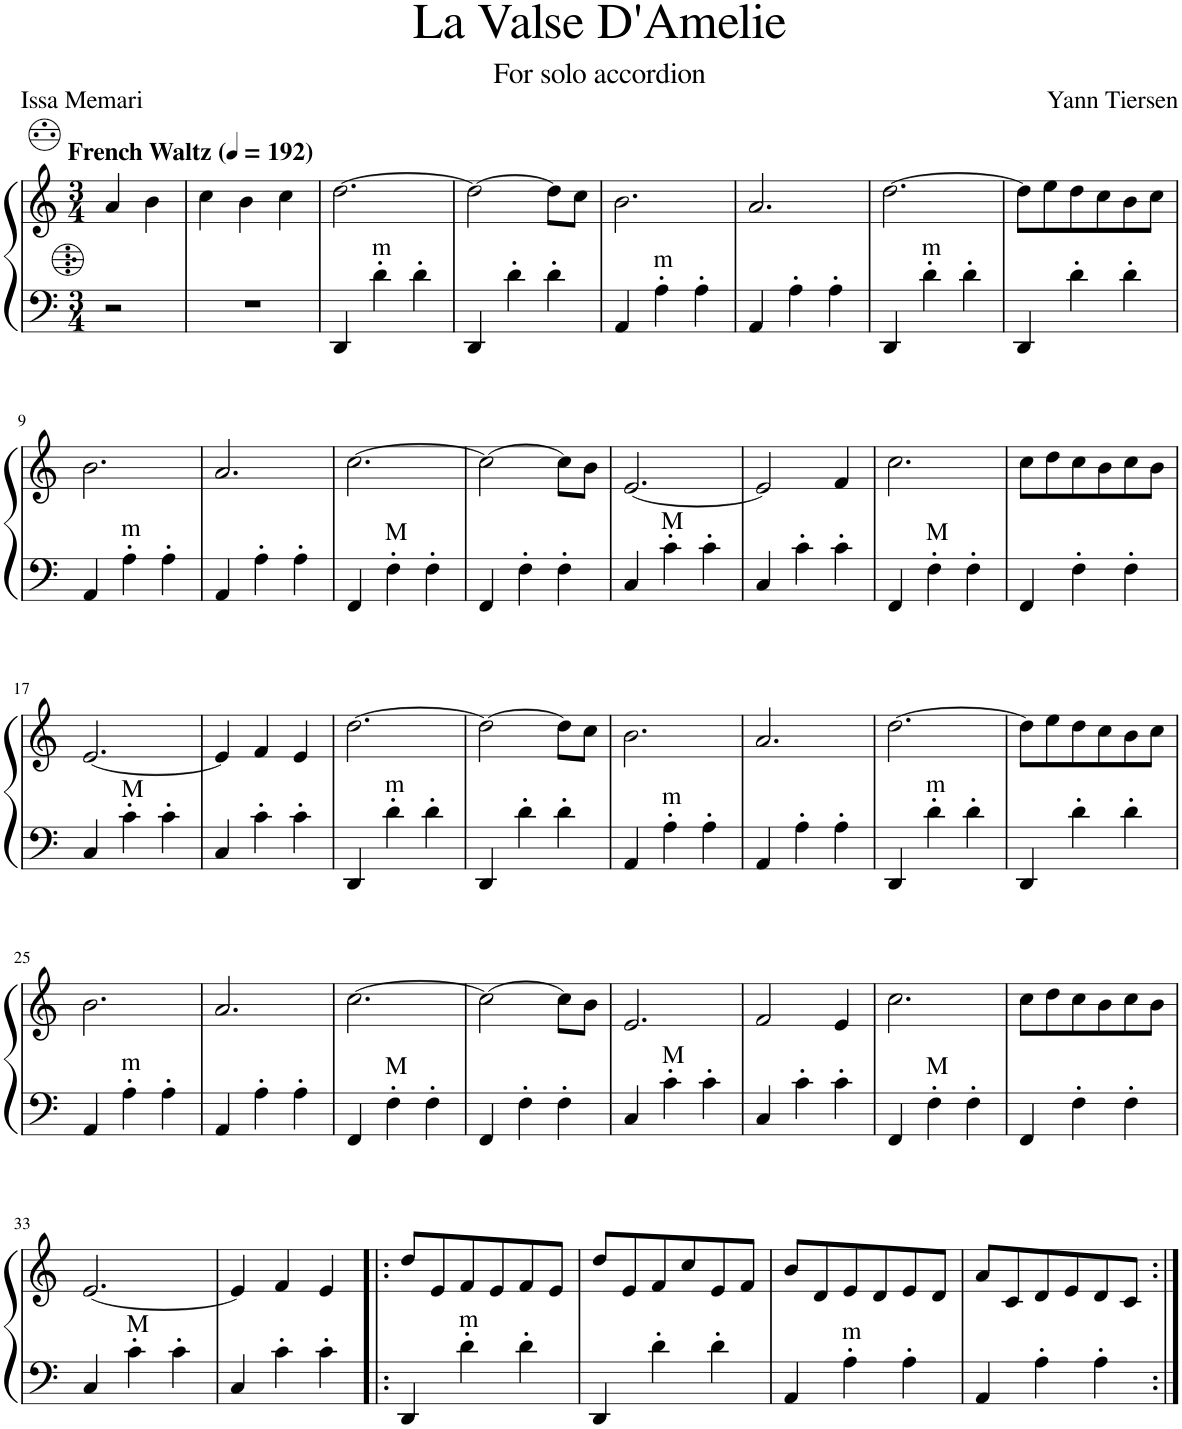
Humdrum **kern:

**kern	**kern	**harte
*part1	*part1	*part1
*staff2	*staff1	*
*I"Accordion	*	*
*I'Acc.	*	*
*clefF4	*clefG2	*
*k[]	*k[]	*
*M3/4	*M3/4	*
*MM192	*MM192	*
=1	=1	=1
!	!LO:TX:a:B:t=French Waltz	!
2r	4a/	.
.	4b\	.
=2	=2	=2
2.r	4cc\	.
.	4b\	.
.	4cc\	.
=3	=3	=3
*	*^	*
4DD/	[2.dd\	4ryy	.
!	!	!	!LO:H:kt=m
4d'\	.	2ryy	N
4d'\	.	.	.
*	*v	*v	*
=4	=4	=4
4DD/	2dd\_	.
4d'\	.	.
4d'\	8dd\L]	.
.	8cc\J	.
=5	=5	=5
*	*^	*
4AA/	2.b\	4ryy	.
!	!	!	!LO:H:kt=m
4A'\	.	2ryy	N
4A'\	.	.	.
*	*v	*v	*
=6	=6	=6
4AA/	2.a/	.
4A'\	.	.
4A'\	.	.
=7	=7	=7
*	*^	*
4DD/	[2.dd\	4ryy	.
!	!	!	!LO:H:kt=m
4d'\	.	2ryy	N
4d'\	.	.	.
*	*v	*v	*
=8	=8	=8
4DD/	8dd\L]	.
.	8ee\	.
4d'\	8dd\	.
.	8cc\	.
4d'\	8b\	.
.	8cc\J	.
!!LO:LB:g=z
=9	=9	=9
*	*^	*
4AA/	2.b\	4ryy	.
!	!	!	!LO:H:kt=m
4A'\	.	2ryy	N
4A'\	.	.	.
*	*v	*v	*
=10	=10	=10
4AA/	2.a/	.
4A'\	.	.
4A'\	.	.
=11	=11	=11
*	*^	*
4FF/	[2.cc\	4ryy	.
!	!	!	!LO:H:kt=M
4F'\	.	2ryy	N
4F'\	.	.	.
*	*v	*v	*
=12	=12	=12
4FF/	2cc\_	.
4F'\	.	.
4F'\	8cc\L]	.
.	8b\J	.
=13	=13	=13
*	*^	*
4C/	[2.e/	4ryy	.
!	!	!	!LO:H:kt=M
4c'\	.	2ryy	N
4c'\	.	.	.
*	*v	*v	*
=14	=14	=14
4C/	2e/]	.
4c'\	.	.
4c'\	4f/	.
=15	=15	=15
*	*^	*
4FF/	2.cc\	4ryy	.
!	!	!	!LO:H:kt=M
4F'\	.	2ryy	N
4F'\	.	.	.
*	*v	*v	*
=16	=16	=16
4FF/	8cc\L	.
.	8dd\	.
4F'\	8cc\	.
.	8b\	.
4F'\	8cc\	.
.	8b\J	.
!!LO:LB:g=z
=17	=17	=17
*	*^	*
4C/	[2.e/	4ryy	.
!	!	!	!LO:H:kt=M
4c'\	.	2ryy	N
4c'\	.	.	.
*	*v	*v	*
=18	=18	=18
4C/	4e/]	.
4c'\	4f/	.
4c'\	4e/	.
=19	=19	=19
*	*^	*
4DD/	[2.dd\	4ryy	.
!	!	!	!LO:H:kt=m
4d'\	.	2ryy	N
4d'\	.	.	.
*	*v	*v	*
=20	=20	=20
4DD/	2dd\_	.
4d'\	.	.
4d'\	8dd\L]	.
.	8cc\J	.
=21	=21	=21
*	*^	*
4AA/	2.b\	4ryy	.
!	!	!	!LO:H:kt=m
4A'\	.	2ryy	N
4A'\	.	.	.
*	*v	*v	*
=22	=22	=22
4AA/	2.a/	.
4A'\	.	.
4A'\	.	.
=23	=23	=23
*	*^	*
4DD/	[2.dd\	4ryy	.
!	!	!	!LO:H:kt=m
4d'\	.	2ryy	N
4d'\	.	.	.
*	*v	*v	*
=24	=24	=24
4DD/	8dd\L]	.
.	8ee\	.
4d'\	8dd\	.
.	8cc\	.
4d'\	8b\	.
.	8cc\J	.
!!LO:LB:g=z
=25	=25	=25
*	*^	*
4AA/	2.b\	4ryy	.
!	!	!	!LO:H:kt=m
4A'\	.	2ryy	N
4A'\	.	.	.
*	*v	*v	*
=26	=26	=26
4AA/	2.a/	.
4A'\	.	.
4A'\	.	.
=27	=27	=27
*	*^	*
4FF/	[2.cc\	4ryy	.
!	!	!	!LO:H:kt=M
4F'\	.	2ryy	N
4F'\	.	.	.
*	*v	*v	*
=28	=28	=28
4FF/	2cc\_	.
4F'\	.	.
4F'\	8cc\L]	.
.	8b\J	.
=29	=29	=29
*	*^	*
4C/	2.e/	4ryy	.
!	!	!	!LO:H:kt=M
4c'\	.	2ryy	N
4c'\	.	.	.
*	*v	*v	*
=30	=30	=30
4C/	2f/	.
4c'\	.	.
4c'\	4e/	.
=31	=31	=31
*	*^	*
4FF/	2.cc\	4ryy	.
!	!	!	!LO:H:kt=M
4F'\	.	2ryy	N
4F'\	.	.	.
*	*v	*v	*
=32	=32	=32
4FF/	8cc\L	.
.	8dd\	.
4F'\	8cc\	.
.	8b\	.
4F'\	8cc\	.
.	8b\J	.
!!LO:LB:g=z
=33	=33	=33
*	*^	*
4C/	[2.e/	4ryy	.
!	!	!	!LO:H:kt=M
4c'\	.	2ryy	N
4c'\	.	.	.
*	*v	*v	*
=34	=34	=34
4C/	4e/]	.
4c'\	4f/	.
4c'\	4e/	.
=35!|:	=35!|:	=35!|:
4DD/	8dd/L	.
.	8e/	.
!	!	!LO:H:kt=m
4d'\	8f/	N
.	8e/	.
4d'\	8f/	.
.	8e/J	.
=36	=36	=36
4DD/	8dd/L	.
.	8e/	.
4d'\	8f/	.
.	8cc/	.
4d'\	8e/	.
.	8f/J	.
=37	=37	=37
4AA/	8b/L	.
.	8d/	.
!	!	!LO:H:kt=m
4A'\	8e/	N
.	8d/	.
4A'\	8e/	.
.	8d/J	.
=38	=38	=38
4AA/	8a/L	.
.	8c/	.
4A'\	8d/	.
.	8e/	.
4A'\	8d/	.
.	8c/J	.
=:|!	=:|!	=:|!
*-	*-	*-
